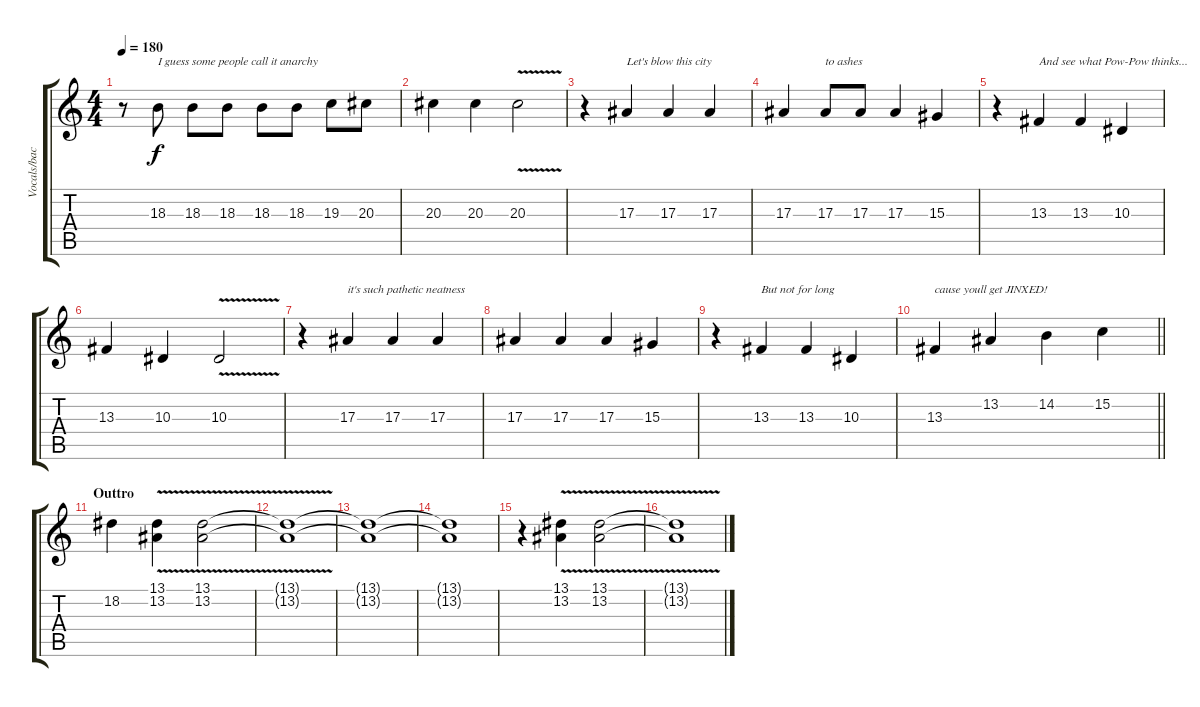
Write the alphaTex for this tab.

\track ("Vocals/backup synth" "Vocals/bac") {instrument lead2sawtooth}
\staff {score tabs}
\tuning (D4 A3 F3 C3 G2 C2) {hide}
\ts (4 4)
\tempo 180
\clef g2
\ks c
r.8{dy f} 18.3.8{txt "I guess some people call it anarchy"} 18.3.8 18.3.8 18.3.8 18.3.8 19.3.8 20.3.8 |
20.3.4 20.3.4 20.3{v}.2 |
r.4{volume 12} 17.3.4{txt "Let's blow this city"} 17.3.4 17.3.4 |
17.3.4 17.3.8{txt "to ashes"} 17.3.8 17.3.4 15.3.4 |
r.4 13.3.4{txt "And see what Pow-Pow thinks..."} 13.3.4 10.3.4 |
13.3.4 10.3.4 10.3{v}.2 |
r.4{volume 12} 17.3.4{txt "it's such pathetic neatness"} 17.3.4 17.3.4 |
17.3.4 17.3.4 17.3.4 15.3.4 |
r.4 13.3.4{txt "But not for long"} 13.3.4 10.3.4 |
\barLineRight lightlight
13.3.4{txt "cause youll get JINXED!"} 13.2.4 14.2.4 15.2.4 |
\section ("" "Outtro")
18.2.4 (13.1{v} 13.2{v}).4 (13.1{v} 13.2{v}).2 |
(13.1{t} 13.2{t}).1 |
(13.1{t} 13.2{t}).1 |
(13.1{t} 13.2{t}).1 |
r.4 (13.1{v} 13.2{v}).4 (13.1{v} 13.2{v}).2 |
(13.1{t} 13.2{t}).1
